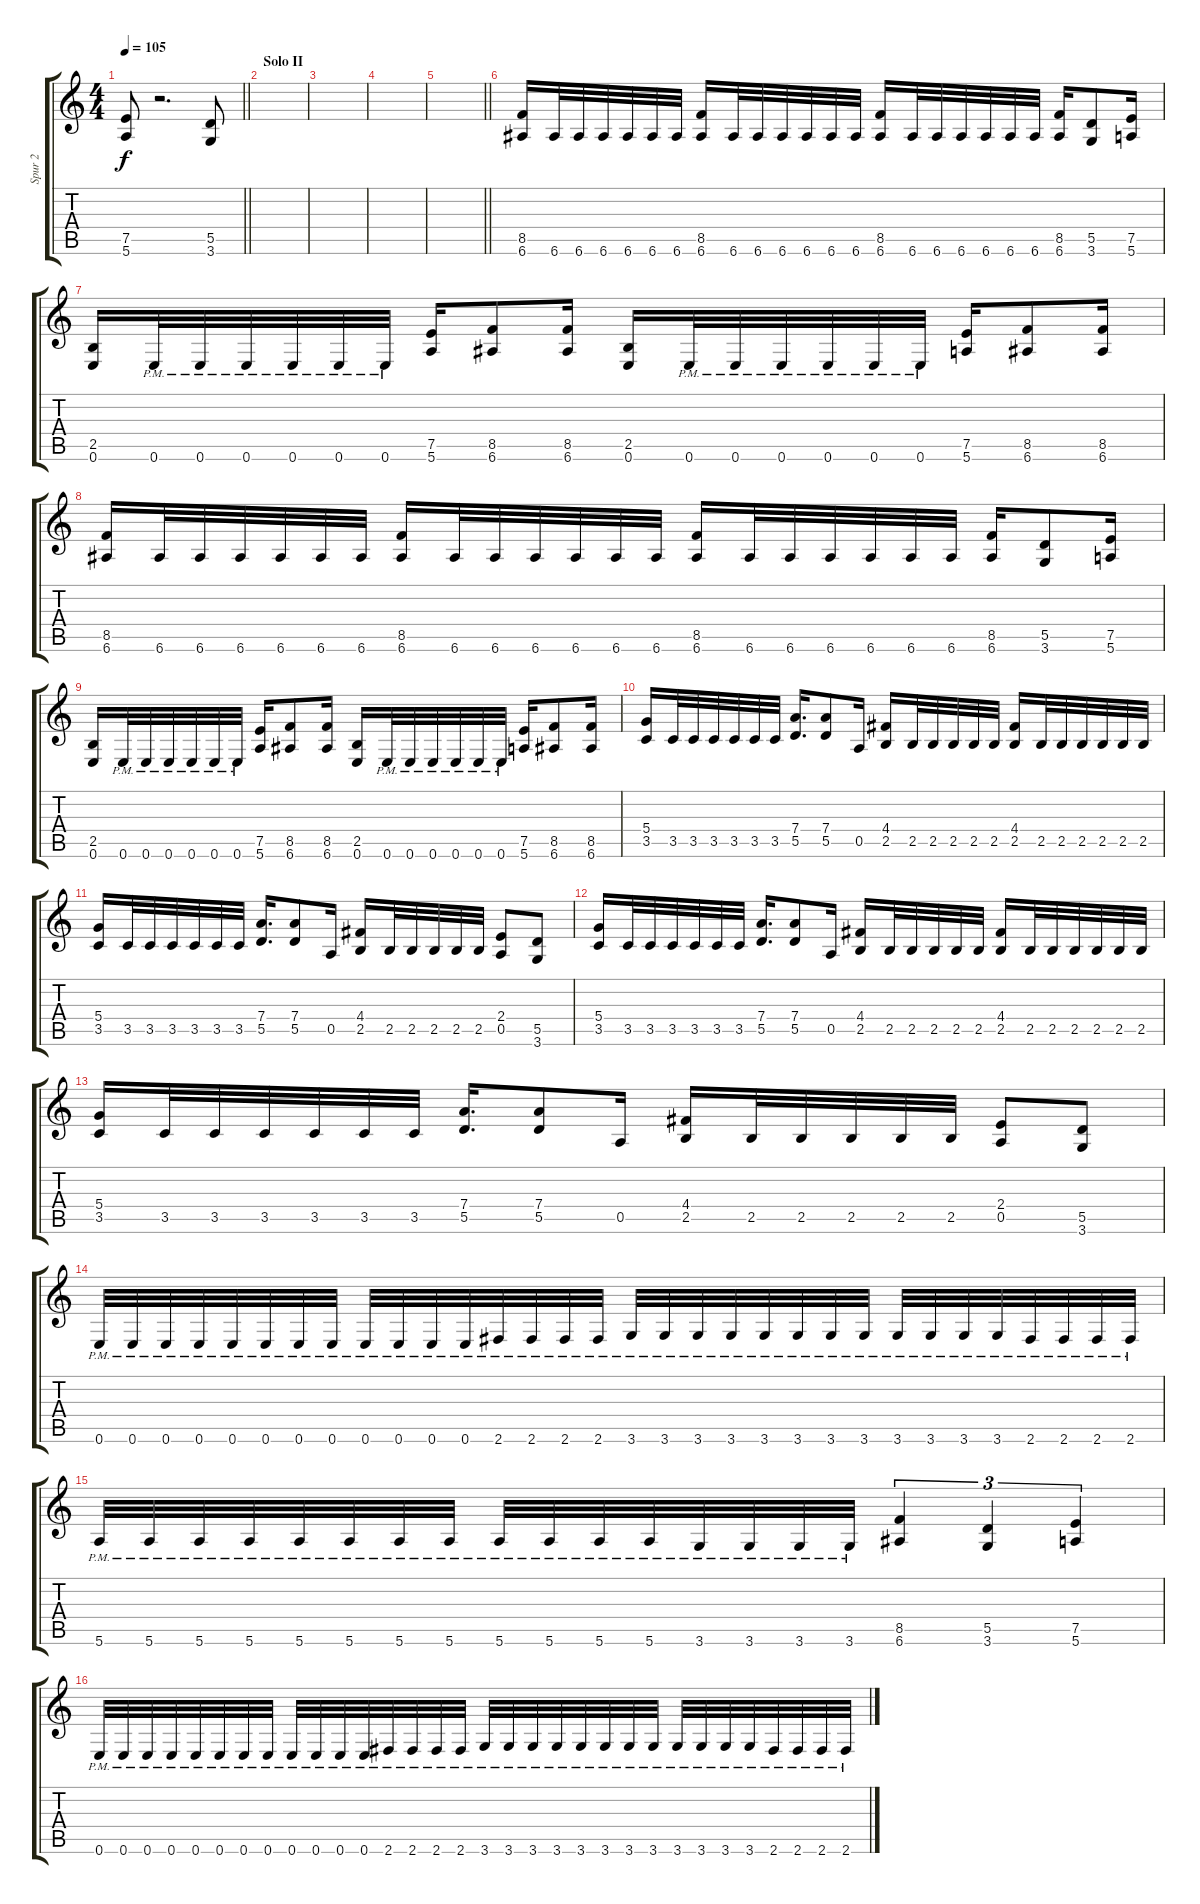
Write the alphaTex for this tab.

\track ("Spur 2" "Spur 2") {instrument distortionguitar}
\staff {score tabs}
\tuning (E4 B3 G3 D3 A2 E2) {hide}
\ts (4 4)
\tempo 105
\clef g2
\barLineRight lightlight
\ks c
(7.5 5.6).8{dy f} r.2{d} (5.5 3.6).8 |
\section ("" "Solo II")
|
|
|
\barLineRight lightlight
|
(8.5 6.6).16 6.6.32 6.6.32 6.6.32 6.6.32 6.6.32 6.6.32 (8.5 6.6).16 6.6.32 6.6.32 6.6.32 6.6.32 6.6.32 6.6.32 (8.5 6.6).16 6.6.32 6.6.32 6.6.32 6.6.32 6.6.32 6.6.32 (8.5 6.6).16 (5.5 3.6).8 (7.5 5.6).16 |
(2.5 0.6).16 0.6{pm}.32 0.6{pm}.32 0.6{pm}.32 0.6{pm}.32 0.6{pm}.32 0.6{pm}.32 (7.5 5.6).16 (8.5 6.6).8 (8.5 6.6).16 (2.5 0.6).16 0.6{pm}.32 0.6{pm}.32 0.6{pm}.32 0.6{pm}.32 0.6{pm}.32 0.6{pm}.32 (7.5 5.6).16 (8.5 6.6).8 (8.5 6.6).16 |
(8.5 6.6).16 6.6.32 6.6.32 6.6.32 6.6.32 6.6.32 6.6.32 (8.5 6.6).16 6.6.32 6.6.32 6.6.32 6.6.32 6.6.32 6.6.32 (8.5 6.6).16 6.6.32 6.6.32 6.6.32 6.6.32 6.6.32 6.6.32 (8.5 6.6).16 (5.5 3.6).8 (7.5 5.6).16 |
(2.5 0.6).16 0.6{pm}.32 0.6{pm}.32 0.6{pm}.32 0.6{pm}.32 0.6{pm}.32 0.6{pm}.32 (7.5 5.6).16 (8.5 6.6).8 (8.5 6.6).16 (2.5 0.6).16 0.6{pm}.32 0.6{pm}.32 0.6{pm}.32 0.6{pm}.32 0.6{pm}.32 0.6{pm}.32 (7.5 5.6).16 (8.5 6.6).8 (8.5 6.6).16 |
(5.4 3.5).16 3.5.32 3.5.32 3.5.32 3.5.32 3.5.32 3.5.32 (7.4 5.5).16{d} (7.4 5.5).8 0.5.16 (4.4 2.5).16 2.5.32 2.5.32 2.5.32 2.5.32 2.5.32 (4.4 2.5).16 2.5.32 2.5.32 2.5.32 2.5.32 2.5.32 2.5.32 |
(5.4 3.5).16 3.5.32 3.5.32 3.5.32 3.5.32 3.5.32 3.5.32 (7.4 5.5).16{d} (7.4 5.5).8 0.5.16 (4.4 2.5).16 2.5.32 2.5.32 2.5.32 2.5.32 2.5.32 (2.4 0.5).8 (5.5 3.6).8 |
(5.4 3.5).16 3.5.32 3.5.32 3.5.32 3.5.32 3.5.32 3.5.32 (7.4 5.5).16{d} (7.4 5.5).8 0.5.16 (4.4 2.5).16 2.5.32 2.5.32 2.5.32 2.5.32 2.5.32 (4.4 2.5).16 2.5.32 2.5.32 2.5.32 2.5.32 2.5.32 2.5.32 |
(5.4 3.5).16 3.5.32 3.5.32 3.5.32 3.5.32 3.5.32 3.5.32 (7.4 5.5).16{d} (7.4 5.5).8 0.5.16 (4.4 2.5).16 2.5.32 2.5.32 2.5.32 2.5.32 2.5.32 (2.4 0.5).8 (5.5 3.6).8 |
0.6{pm}.32 0.6{pm}.32 0.6{pm}.32 0.6{pm}.32 0.6{pm}.32 0.6{pm}.32 0.6{pm}.32 0.6{pm}.32 0.6{pm}.32 0.6{pm}.32 0.6{pm}.32 0.6{pm}.32 2.6{pm}.32 2.6{pm}.32 2.6{pm}.32 2.6{pm}.32 3.6{pm}.32 3.6{pm}.32 3.6{pm}.32 3.6{pm}.32 3.6{pm}.32 3.6{pm}.32 3.6{pm}.32 3.6{pm}.32 3.6{pm}.32 3.6{pm}.32 3.6{pm}.32 3.6{pm}.32 2.6{pm}.32 2.6{pm}.32 2.6{pm}.32 2.6{pm}.32 |
5.6{pm}.32 5.6{pm}.32 5.6{pm}.32 5.6{pm}.32 5.6{pm}.32 5.6{pm}.32 5.6{pm}.32 5.6{pm}.32 5.6{pm}.32 5.6{pm}.32 5.6{pm}.32 5.6{pm}.32 3.6{pm}.32 3.6{pm}.32 3.6{pm}.32 3.6{pm}.32 (8.5 6.6).4{tu (3 2)} (5.5 3.6).4{tu (3 2)} (7.5 5.6).4{tu (3 2)} |
0.6{pm}.32 0.6{pm}.32 0.6{pm}.32 0.6{pm}.32 0.6{pm}.32 0.6{pm}.32 0.6{pm}.32 0.6{pm}.32 0.6{pm}.32 0.6{pm}.32 0.6{pm}.32 0.6{pm}.32 2.6{pm}.32 2.6{pm}.32 2.6{pm}.32 2.6{pm}.32 3.6{pm}.32 3.6{pm}.32 3.6{pm}.32 3.6{pm}.32 3.6{pm}.32 3.6{pm}.32 3.6{pm}.32 3.6{pm}.32 3.6{pm}.32 3.6{pm}.32 3.6{pm}.32 3.6{pm}.32 2.6{pm}.32 2.6{pm}.32 2.6{pm}.32 2.6{pm}.32
